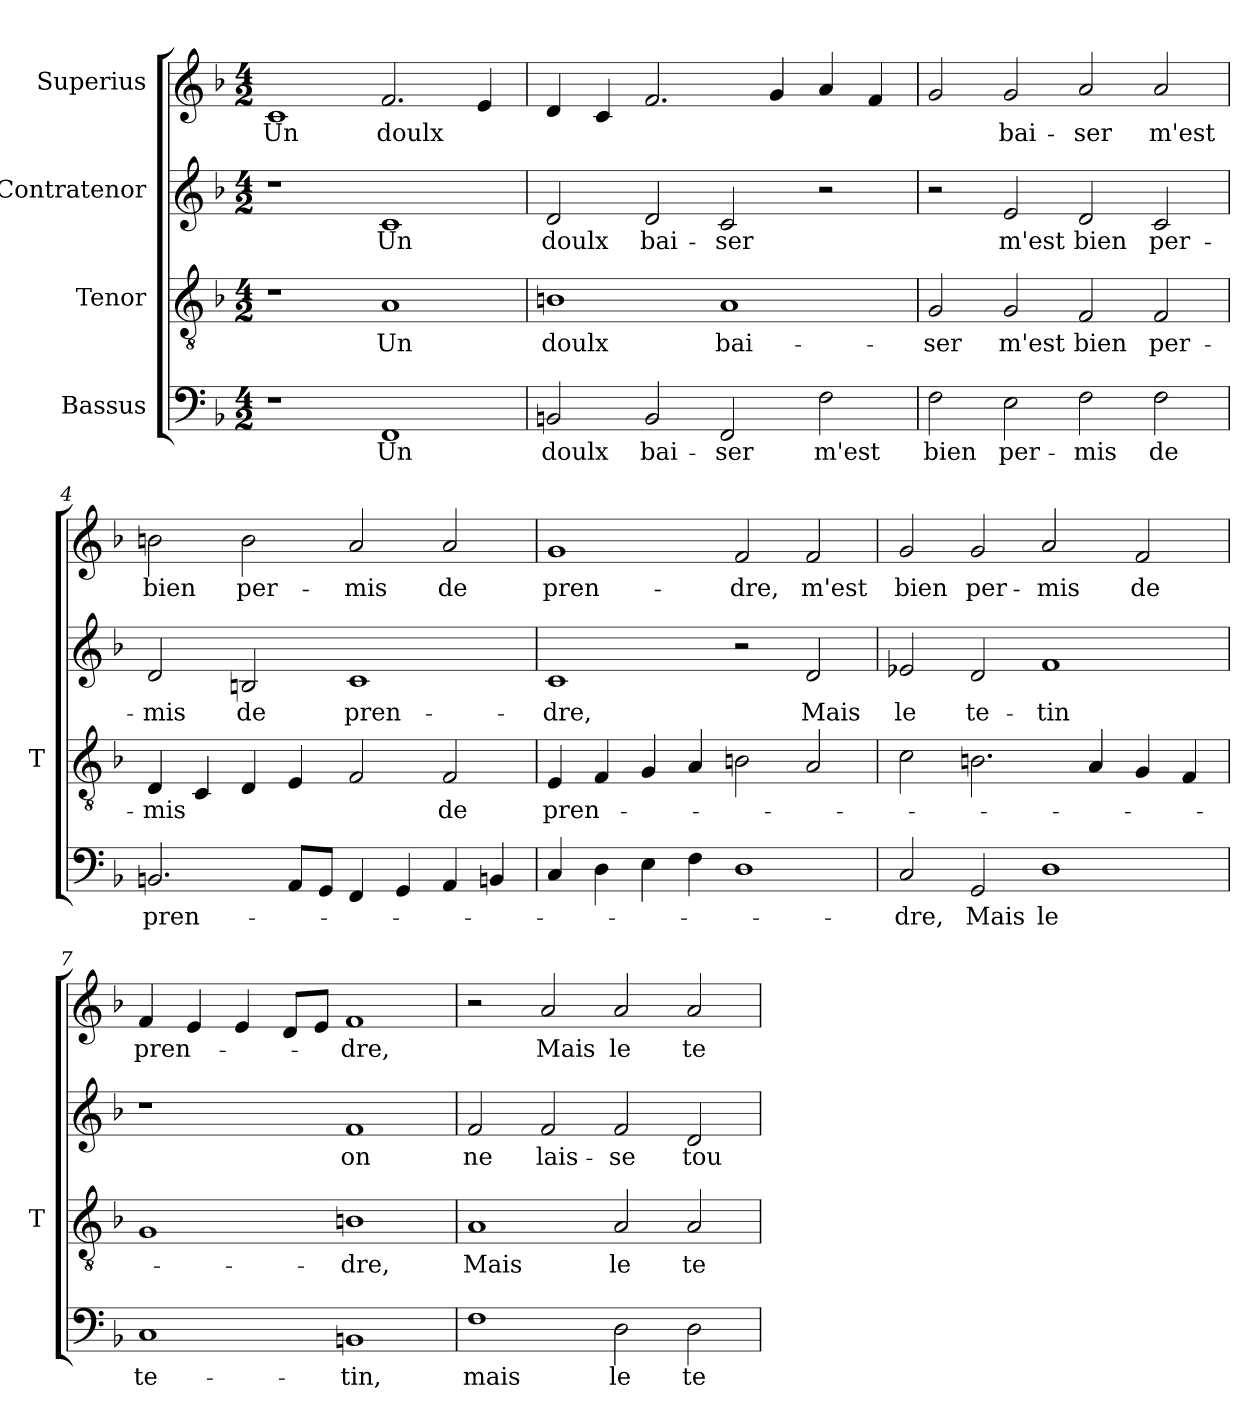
**kern	**text	**kern	**text	**kern	**text	**kern	**text
*part4	*part4	*part3	*part3	*part2	*part2	*part1	*part1
*staff4	*staff4	*staff3	*staff3	*staff2	*staff2	*staff1	*staff1
*I"Bassus	*	*I"Tenor	*	*I"Contratenor	*	*I"Superius	*
*	*	*I'T	*	*	*	*	*
*clefF4	*	*clefGv2	*	*clefG2	*	*clefG2	*
*k[b-]	*	*k[b-]	*	*k[b-]	*	*k[b-]	*
*M4/2	*	*M4/2	*	*M4/2	*	*M4/2	*
=1	=1	=1	=1	=1	=1	=1	=1
1r	.	1r	.	1r	.	1c	-Un
1FF	-Un	1A	-Un	1c	-Un	2.f	-doulx
.	.	.	.	.	.	4e	.
=2	=2	=2	=2	=2	=2	=2	=2
2BBn	-doulx	1Bn	-doulx	2d	-doulx	4d	.
.	.	.	.	.	.	4c	.
2BB	bai-	.	.	2d	bai-	2.f	.
2FF	-ser	1A	bai-	2c	-ser	.	.
.	.	.	.	.	.	4g	.
2F	-m'est	.	.	2r	.	4a	.
.	.	.	.	.	.	4f	.
=3	=3	=3	=3	=3	=3	=3	=3
2F	-bien	2G	-ser	2r	.	2g	.
2E	per-	2G	-m'est	2e	-m'est	2g	bai-
2F	-mis	2F	-bien	2d	-bien	2a	-ser
2F	-de	2F	per-	2c	per-	2a	-m'est
=4	=4	=4	=4	=4	=4	=4	=4
2.BBn	pren-	4D	-mis	2d	-mis	2bn	-bien
.	.	4C	.	.	.	.	.
.	.	4D	.	2B	-de	2b	per-
8AAL	.	4E	.	.	.	.	.
8GGJ	.	.	.	.	.	.	.
4FF	.	2F	.	1c	pren-	2a	-mis
4GG	.	.	.	.	.	.	.
4AA	.	2F	-de	.	.	2a	-de
4BBn	.	.	.	.	.	.	.
=5	=5	=5	=5	=5	=5	=5	=5
4C	.	4E	pren-	1c	-dre,	1g	pren-
4D	.	4F	.	.	.	.	.
4E	.	4G	.	.	.	.	.
4F	.	4A	.	.	.	.	.
1D	.	2Bn	.	2r	.	2f	-dre,
.	.	2A	.	2d	-Mais	2f	-m'est
=6	=6	=6	=6	=6	=6	=6	=6
2C	-dre,	2c	.	2e-X	-le	2g	-bien
2GG	-Mais	2.Bn	.	2d	te-	2g	per-
1D	-le	.	.	1f	-tin	2a	-mis
.	.	4A	.	.	.	.	.
.	.	4G	.	.	.	2f	-de
.	.	4F	.	.	.	.	.
=7	=7	=7	=7	=7	=7	=7	=7
1C	te-	1G	.	1r	.	4f	pren-
.	.	.	.	.	.	4e	.
.	.	.	.	.	.	4e	.
.	.	.	.	.	.	8dL	.
.	.	.	.	.	.	8eJ	.
1BBn	-tin,	1Bn	-dre,	1f	-on	1f	-dre,
=8	=8	=8	=8	=8	=8	=8	=8
1F	-mais	1A	-Mais	2f	-ne	2r	.
.	.	.	.	2f	lais-	2a	-Mais
2D	-le	2A	-le	2f	-se	2a	-le
2D	te-	2A	te-	2d	tou-	2a	te-
=	=	=	=	=	=	=	=
*-	*-	*-	*-	*-	*-	*-	*-
